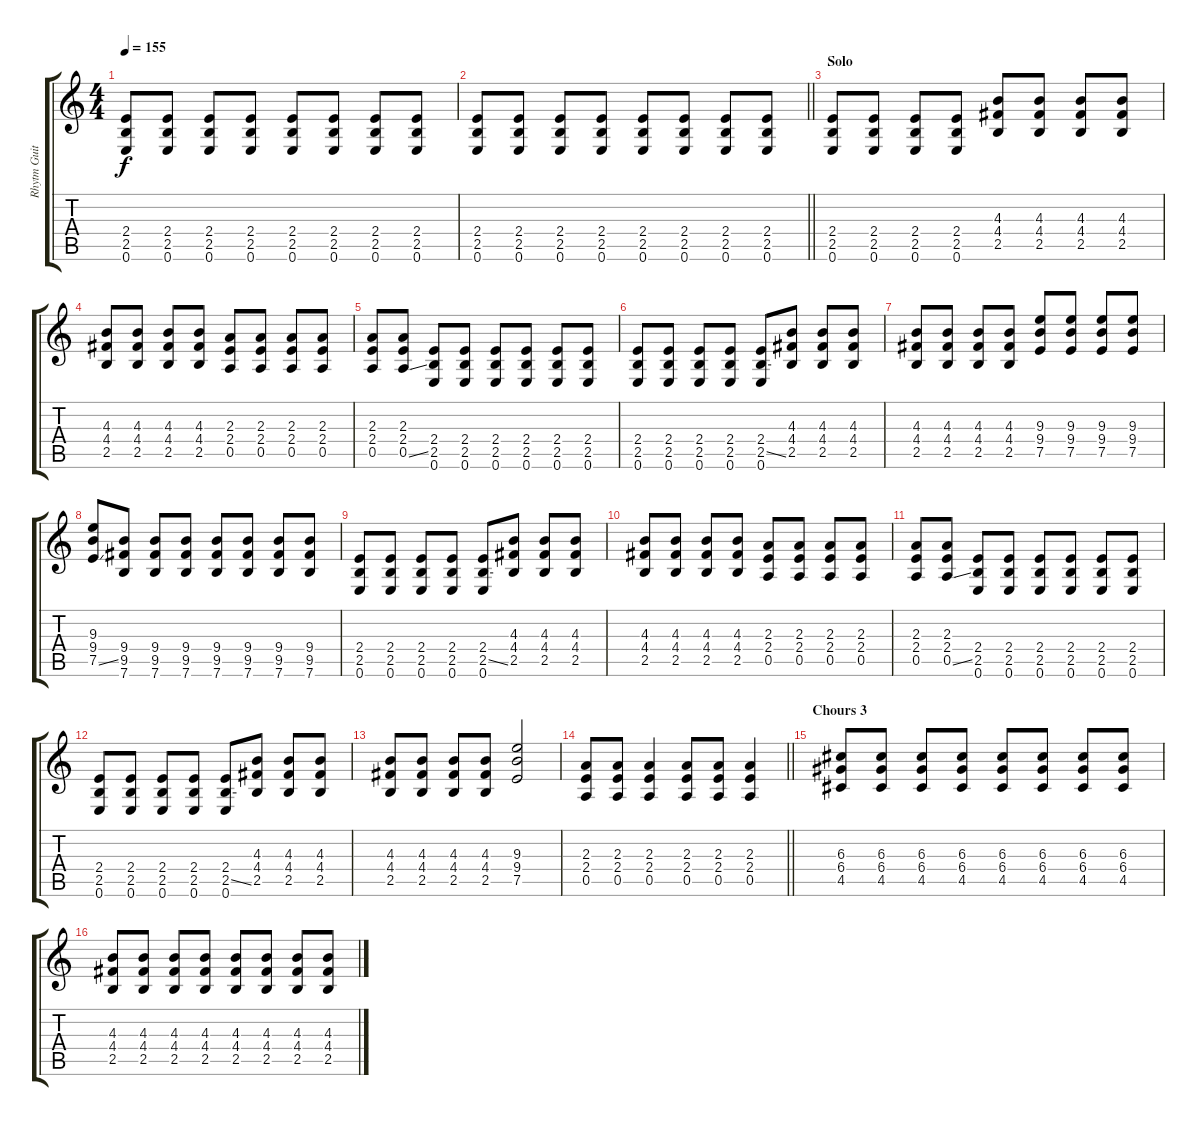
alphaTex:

\track ("Rhytm Guitar" "Rhytm Guit") {instrument distortionguitar}
\staff {score tabs}
\tuning (E4 B3 G3 D3 A2 E2) {hide}
\ts (4 4)
\tempo 155
\clef g2
\ks c
(2.4 2.5 0.6).8{dy f volume 10} (2.4 2.5 0.6).8{volume 12} (2.4 2.5 0.6).8 (2.4 2.5 0.6).8 (2.4 2.5 0.6).8 (2.4 2.5 0.6).8 (2.4 2.5 0.6).8 (2.4 2.5 0.6).8 |
\barLineRight lightlight
(2.4 2.5 0.6).8 (2.4 2.5 0.6).8 (2.4 2.5 0.6).8 (2.4 2.5 0.6).8 (2.4 2.5 0.6).8 (2.4 2.5 0.6).8 (2.4 2.5 0.6).8 (2.4 2.5 0.6).8 |
\section ("" "Solo")
(2.4 2.5 0.6).8 (2.4 2.5 0.6).8 (2.4 2.5 0.6).8 (2.4 2.5 0.6).8 (4.3 4.4 2.5).8 (4.3 4.4 2.5).8 (4.3 4.4 2.5).8 (4.3 4.4 2.5).8 |
(4.3 4.4 2.5).8 (4.3 4.4 2.5).8 (4.3 4.4 2.5).8 (4.3 4.4 2.5).8 (2.3 2.4 0.5).8 (2.3 2.4 0.5).8 (2.3 2.4 0.5).8 (2.3 2.4 0.5).8 |
(2.3 2.4 0.5).8 (2.3 2.4 0.5{ss}).8 (2.4 2.5 0.6).8 (2.4 2.5 0.6).8 (2.4 2.5 0.6).8 (2.4 2.5 0.6).8 (2.4 2.5 0.6).8 (2.4 2.5 0.6).8 |
(2.4 2.5 0.6).8 (2.4 2.5 0.6).8 (2.4 2.5 0.6).8 (2.4 2.5 0.6).8 (2.4 2.5{ss} 0.6).8 (4.3 4.4 2.5).8 (4.3 4.4 2.5).8 (4.3 4.4 2.5).8 |
(4.3 4.4 2.5).8 (4.3 4.4 2.5).8 (4.3 4.4 2.5).8 (4.3 4.4 2.5).8 (9.3 9.4 7.5).8 (9.3 9.4 7.5).8 (9.3 9.4 7.5).8 (9.3 9.4 7.5).8 |
(9.3 9.4 7.5{ss}).8 (9.4 9.5 7.6).8 (9.4 9.5 7.6).8 (9.4 9.5 7.6).8 (9.4 9.5 7.6).8 (9.4 9.5 7.6).8 (9.4 9.5 7.6).8 (9.4 9.5 7.6).8 |
(2.4 2.5 0.6).8 (2.4 2.5 0.6).8 (2.4 2.5 0.6).8 (2.4 2.5 0.6).8 (2.4 2.5{ss} 0.6).8 (4.3 4.4 2.5).8 (4.3 4.4 2.5).8 (4.3 4.4 2.5).8 |
(4.3 4.4 2.5).8 (4.3 4.4 2.5).8 (4.3 4.4 2.5).8 (4.3 4.4 2.5).8 (2.3 2.4 0.5).8 (2.3 2.4 0.5).8 (2.3 2.4 0.5).8 (2.3 2.4 0.5).8 |
(2.3 2.4 0.5).8 (2.3 2.4 0.5{ss}).8 (2.4 2.5 0.6).8 (2.4 2.5 0.6).8 (2.4 2.5 0.6).8 (2.4 2.5 0.6).8 (2.4 2.5 0.6).8 (2.4 2.5 0.6).8 |
(2.4 2.5 0.6).8 (2.4 2.5 0.6).8 (2.4 2.5 0.6).8 (2.4 2.5 0.6).8 (2.4 2.5{ss} 0.6).8 (4.3 4.4 2.5).8 (4.3 4.4 2.5).8 (4.3 4.4 2.5).8 |
(4.3 4.4 2.5).8 (4.3 4.4 2.5).8 (4.3 4.4 2.5).8 (4.3 4.4 2.5).8 (9.3 9.4 7.5).2 |
\barLineRight lightlight
(2.3 2.4 0.5).8 (2.3 2.4 0.5).8 (2.3 2.4 0.5).4 (2.3 2.4 0.5).8 (2.3 2.4 0.5).8 (2.3 2.4 0.5).4 |
\section ("" "Chours 3")
(6.3 6.4 4.5).8 (6.3 6.4 4.5).8 (6.3 6.4 4.5).8 (6.3 6.4 4.5).8 (6.3 6.4 4.5).8 (6.3 6.4 4.5).8 (6.3 6.4 4.5).8 (6.3 6.4 4.5).8 |
(4.3 4.4 2.5).8 (4.3 4.4 2.5).8 (4.3 4.4 2.5).8 (4.3 4.4 2.5).8 (4.3 4.4 2.5).8 (4.3 4.4 2.5).8 (4.3 4.4 2.5).8 (4.3 4.4 2.5).8
